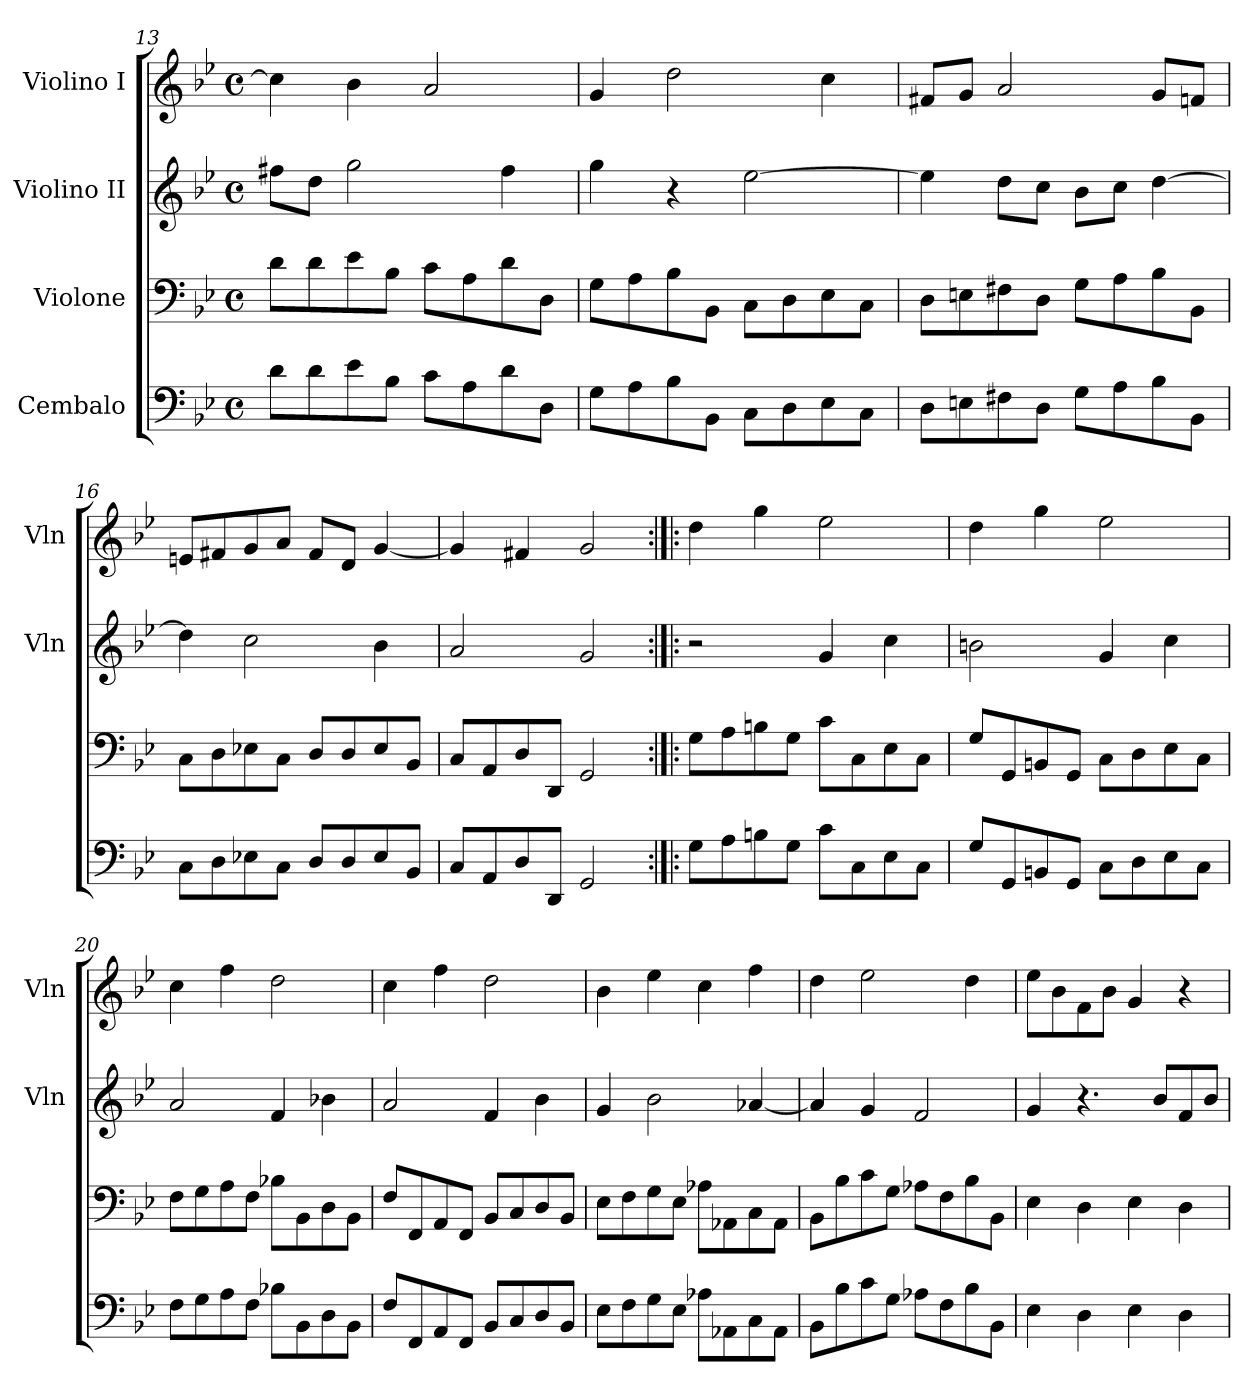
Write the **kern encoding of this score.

**kern	**kern	**kern	**kern
*part4	*part3	*part2	*part1
*staff4	*staff3	*staff2	*staff1
*I"Cembalo	*I"Violone	*I"Violino II	*I"Violino I
*	*	*I'Vln	*I'Vln
*clefF4	*clefF4	*clefG2	*clefG2
*k[b-e-]	*k[b-e-]	*k[b-e-]	*k[b-e-]
*g:	*g:	*g:	*g:
*M4/4	*M4/4	*M4/4	*M4/4
*met(c)	*met(c)	*met(c)	*met(c)
=13	=13	=13	=13
8dL	8dL	8ff#XL	4cc]
8d	8d	8ddJ	.
8e-	8e-	2gg	4b-
8B-J	8B-J	.	.
8cL	8cL	.	2a
8A	8A	.	.
8d	8d	4ff#	.
8DJ	8DJ	.	.
=14	=14	=14	=14
8GL	8GL	4gg	4g
8A	8A	.	.
8B-	8B-	4r	2dd
8BB-J	8BB-J	.	.
8CL	8CL	[2ee-	.
8D	8D	.	.
8E-	8E-	.	4cc
8CJ	8CJ	.	.
=15	=15	=15	=15
8DL	8DL	4ee-]	8f#XL
8En	8En	.	8gJ
8F#X	8F#X	8ddL	2a
8DJ	8DJ	8ccJ	.
8GL	8GL	8b-L	.
8A	8A	8ccJ	.
8B-	8B-	[4dd	8gL
8BB-J	8BB-J	.	8fnJ
=16	=16	=16	=16
8CL	8CL	4dd]	8enL
8D	8D	.	8f#X
8E-X	8E-X	2cc	8g
8CJ	8CJ	.	8aJ
8DL	8DL	.	8f#L
8D	8D	.	8dJ
8E-	8E-	4b-	[4g
8BB-J	8BB-J	.	.
=17	=17	=17	=17
8CL	8CL	2a	4g]
8AA	8AA	.	.
8D	8D	.	4f#X
8DDJ	8DDJ	.	.
2GG	2GG	2g	2g
=18:|!|:	=18:|!|:	=18:|!|:	=18:|!|:
8GL	8GL	2r	4dd
8A	8A	.	.
8Bn	8Bn	.	4gg
8GJ	8GJ	.	.
8cL	8cL	4g	2ee-
8C	8C	.	.
8E-	8E-	4cc	.
8CJ	8CJ	.	.
=19	=19	=19	=19
8GL	8GL	2bn	4dd
8GG	8GG	.	.
8BBn	8BBn	.	4gg
8GGJ	8GGJ	.	.
8CL	8CL	4g	2ee-
8D	8D	.	.
8E-	8E-	4cc	.
8CJ	8CJ	.	.
=20	=20	=20	=20
8FL	8FL	2a	4cc
8G	8G	.	.
8A	8A	.	4ff
8FJ	8FJ	.	.
8B-XL	8B-XL	4f	2dd
8BB-	8BB-	.	.
8D	8D	4b-X	.
8BB-J	8BB-J	.	.
=21	=21	=21	=21
8FL	8FL	2a	4cc
8FF	8FF	.	.
8AA	8AA	.	4ff
8FFJ	8FFJ	.	.
8BB-L	8BB-L	4f	2dd
8C	8C	.	.
8D	8D	4b-	.
8BB-J	8BB-J	.	.
=22	=22	=22	=22
8E-L	8E-L	4g	4b-
8F	8F	.	.
8G	8G	2b-	4ee-
8E-J	8E-J	.	.
8A-XL	8A-XL	.	4cc
8AA-X	8AA-X	.	.
8C	8C	[4a-X	4ff
8AA-J	8AA-J	.	.
=23	=23	=23	=23
8BB-L	8BB-L	4a-]	4dd
8B-	8B-	.	.
8c	8c	4g	2ee-
8GJ	8GJ	.	.
8A-XL	8A-XL	2f	.
8F	8F	.	.
8B-	8B-	.	4dd
8BB-J	8BB-J	.	.
=24	=24	=24	=24
4E-	4E-	4g	8ee-L
.	.	.	8b-
4D	4D	4.r	8f
.	.	.	8b-J
4E-	4E-	.	4g
.	.	8b-L	.
4D	4D	8f	4r
.	.	8b-J	.
=	=	=	=
*-	*-	*-	*-
